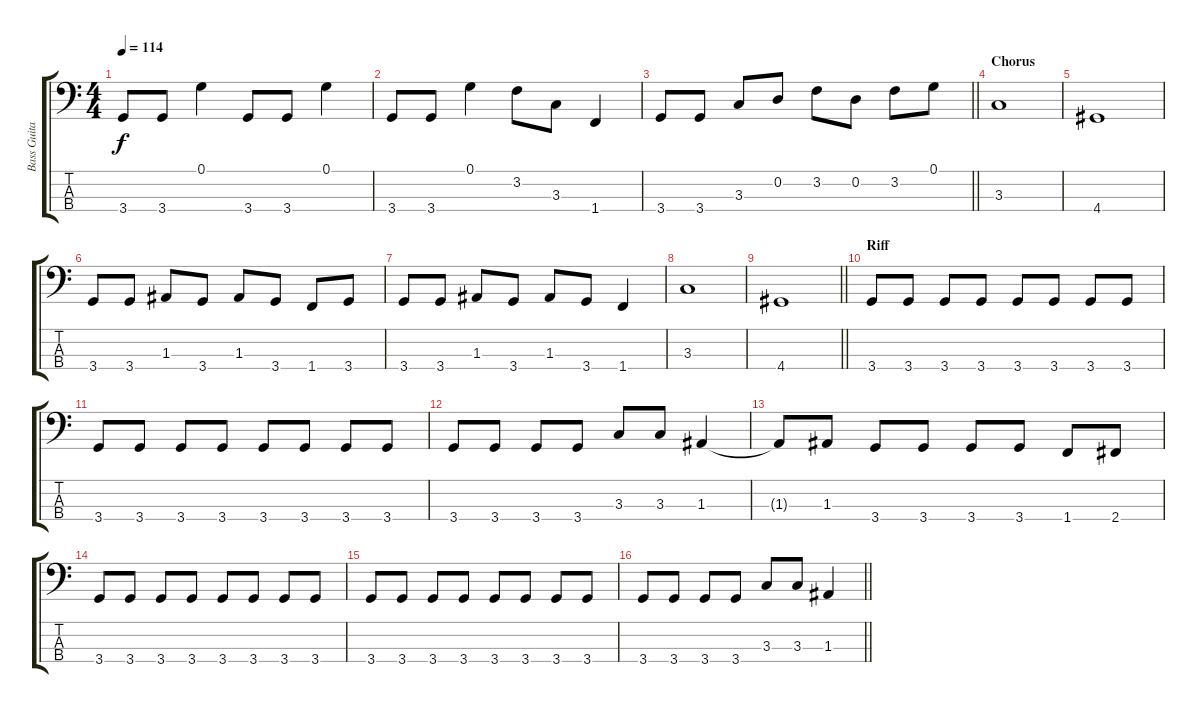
\track ("Bass Guitar" "Bass Guita") {instrument electricbasspick}
\staff {score tabs}
\tuning (G2 D2 A1 E1) {hide}
\ts (4 4)
\tempo 114
\clef f4
\ks c
3.4.8{dy f} 3.4.8 0.1.4 3.4.8 3.4.8 0.1.4 |
3.4.8 3.4.8 0.1.4 3.2.8 3.3.8 1.4.4 |
\barLineRight lightlight
3.4.8 3.4.8 3.3.8 0.2.8 3.2.8 0.2.8 3.2.8 0.1.8 |
\section ("" "Chorus")
3.3.1 |
4.4.1 |
3.4.8 3.4.8 1.3.8 3.4.8 1.3.8 3.4.8 1.4.8 3.4.8 |
3.4.8 3.4.8 1.3.8 3.4.8 1.3.8 3.4.8 1.4.4 |
3.3.1 |
\barLineRight lightlight
4.4.1 |
\section ("" "Riff")
3.4.8 3.4.8 3.4.8 3.4.8 3.4.8 3.4.8 3.4.8 3.4.8 |
3.4.8 3.4.8 3.4.8 3.4.8 3.4.8 3.4.8 3.4.8 3.4.8 |
3.4.8 3.4.8 3.4.8 3.4.8 3.3.8 3.3.8 1.3.4 |
1.3{t}.8 1.3.8 3.4.8 3.4.8 3.4.8 3.4.8 1.4.8 2.4.8 |
3.4.8 3.4.8 3.4.8 3.4.8 3.4.8 3.4.8 3.4.8 3.4.8 |
3.4.8 3.4.8 3.4.8 3.4.8 3.4.8 3.4.8 3.4.8 3.4.8 |
\barLineRight lightlight
3.4.8 3.4.8 3.4.8 3.4.8 3.3.8 3.3.8 1.3.4
